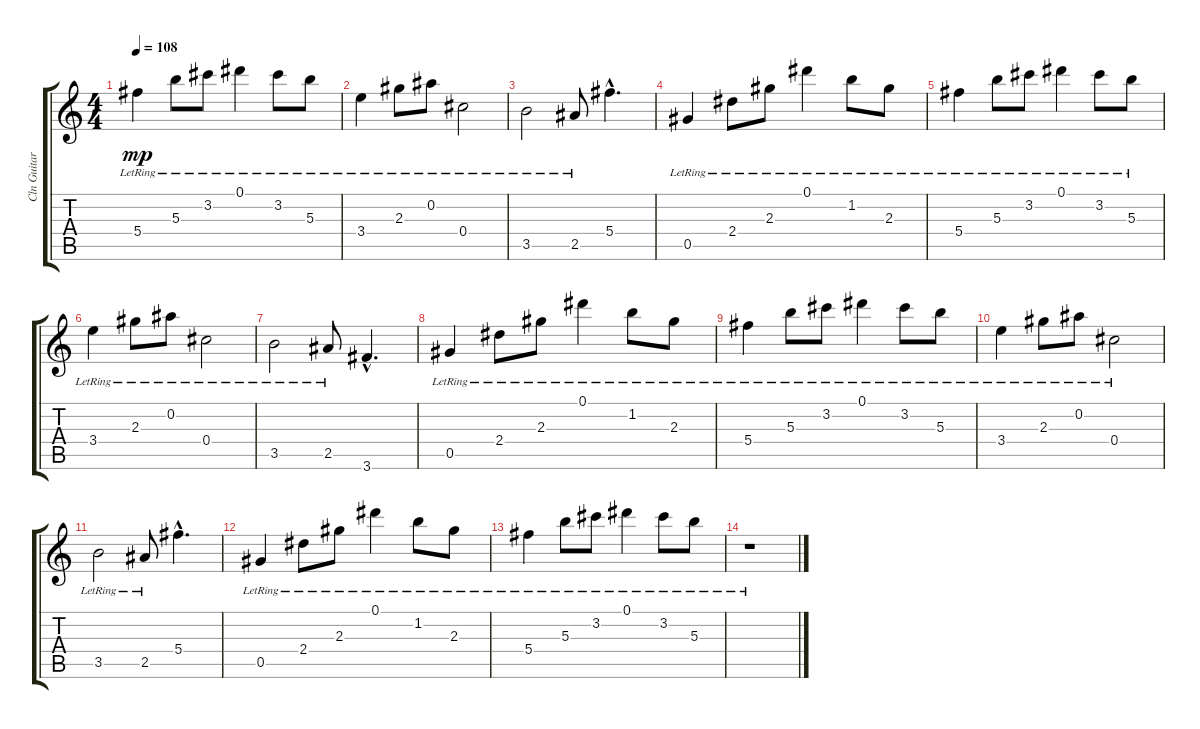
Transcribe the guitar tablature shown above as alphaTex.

\track ("Cln Guitar (Pitch Shift: 12 Notes+)" "Cln Guitar") {instrument electricguitarclean}
\staff {score tabs}
\tuning (Eb5 Bb4 Gb4 Db4 Ab3 Eb3) {hide}
\ts (4 4)
\tempo 108
\clef g2
\ks c
5.4{lr}.4{dy mp} 5.3{lr}.8 3.2{lr}.8 0.1{lr}.4 3.2{lr}.8 5.3{lr}.8 |
3.4{lr}.4 2.3{lr}.8 0.2{lr}.8 0.4{lr}.2 |
3.5{lr}.2 2.5{lr}.8 5.4{hac}.4{d} |
0.5{lr}.4{volume 6} 2.4{lr}.8 2.3{lr}.8 0.1{lr}.4 1.2{lr}.8 2.3{lr}.8 |
5.4{lr}.4 5.3{lr}.8 3.2{lr}.8 0.1{lr}.4 3.2{lr}.8 5.3{lr}.8 |
3.4{lr}.4 2.3{lr}.8 0.2{lr}.8 0.4{lr}.2 |
3.5{lr}.2 2.5{lr}.8 3.6{hac}.4{d} |
0.5{lr}.4{volume 2} 2.4{lr}.8 2.3{lr}.8 0.1{lr}.4 1.2{lr}.8 2.3{lr}.8 |
5.4{lr}.4 5.3{lr}.8 3.2{lr}.8 0.1{lr}.4 3.2{lr}.8 5.3{lr}.8 |
3.4{lr}.4 2.3{lr}.8 0.2{lr}.8 0.4{lr}.2 |
3.5{lr}.2 2.5{lr}.8 5.4{hac}.4{d} |
0.5{lr}.4{volume 0} 2.4{lr}.8 2.3{lr}.8 0.1{lr}.4 1.2{lr}.8 2.3{lr}.8 |
5.4{lr}.4 5.3{lr}.8 3.2{lr}.8 0.1{lr}.4 3.2{lr}.8 5.3{lr}.8 |
r.1
